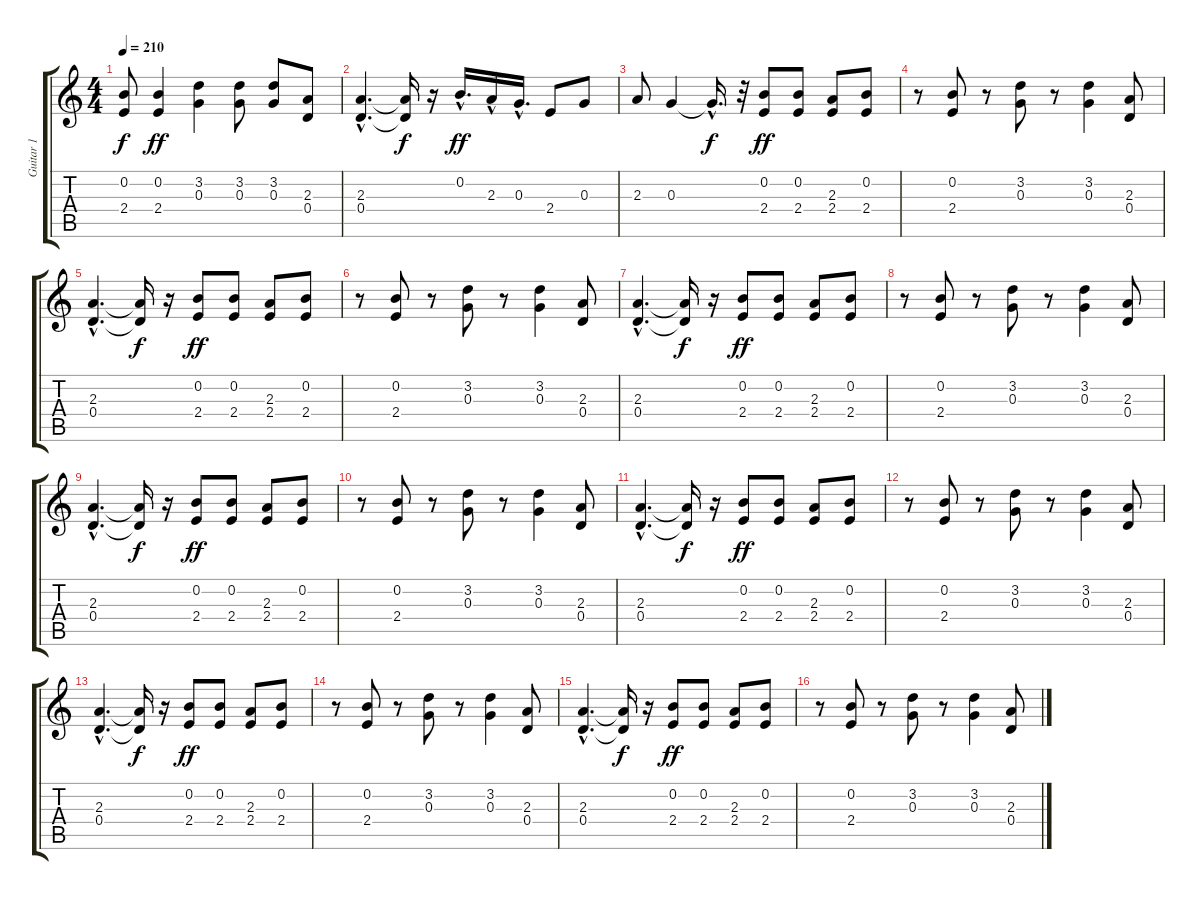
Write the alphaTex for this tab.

\track ("Guitar 1" "Guitar 1") {instrument overdrivenguitar}
\staff {score tabs}
\tuning (E4 B3 G3 D3 A2 E2) {hide}
\ts (4 4)
\tempo 210
\clef g2
\ks c
(0.2{t} 2.4{t}).8{dy f} (0.2 2.4).4{dy ff} (3.2 0.3).4 (3.2 0.3).8 (3.2 0.3).8 (2.3 0.4).8 |
(2.3{hac} 0.4{hac}).4{d} (2.3{t} 0.4{t}).16{dy f} r.16 0.2{hac}.16{d dy ff} 2.3{hac}.16 0.3{hac}.16{d} 2.4.8 0.3.8 |
2.3.8 0.3.4 0.3{hac t}.16{d dy f} r.32 (0.2 2.4).8{dy ff} (0.2 2.4).8 (2.3 2.4).8 (0.2 2.4).8 |
r.8 (0.2 2.4).8 r.8 (3.2 0.3).8 r.8 (3.2 0.3).4 (2.3 0.4).8 |
(2.3{hac} 0.4{hac}).4{d} (2.3{t} 0.4{t}).16{dy f} r.16 (0.2 2.4).8{dy ff} (0.2 2.4).8 (2.3 2.4).8 (0.2 2.4).8 |
r.8 (0.2 2.4).8 r.8 (3.2 0.3).8 r.8 (3.2 0.3).4 (2.3 0.4).8 |
(2.3{hac} 0.4{hac}).4{d} (2.3{t} 0.4{t}).16{dy f} r.16 (0.2 2.4).8{dy ff} (0.2 2.4).8 (2.3 2.4).8 (0.2 2.4).8 |
r.8 (0.2 2.4).8 r.8 (3.2 0.3).8 r.8 (3.2 0.3).4 (2.3 0.4).8 |
(2.3{hac} 0.4{hac}).4{d} (2.3{t} 0.4{t}).16{dy f} r.16 (0.2 2.4).8{dy ff} (0.2 2.4).8 (2.3 2.4).8 (0.2 2.4).8 |
r.8 (0.2 2.4).8 r.8 (3.2 0.3).8 r.8 (3.2 0.3).4 (2.3 0.4).8 |
(2.3{hac} 0.4{hac}).4{d} (2.3{t} 0.4{t}).16{dy f} r.16 (0.2 2.4).8{dy ff} (0.2 2.4).8 (2.3 2.4).8 (0.2 2.4).8 |
r.8 (0.2 2.4).8 r.8 (3.2 0.3).8 r.8 (3.2 0.3).4 (2.3 0.4).8 |
(2.3{hac} 0.4{hac}).4{d} (2.3{t} 0.4{t}).16{dy f} r.16 (0.2 2.4).8{dy ff} (0.2 2.4).8 (2.3 2.4).8 (0.2 2.4).8 |
r.8 (0.2 2.4).8 r.8 (3.2 0.3).8 r.8 (3.2 0.3).4 (2.3 0.4).8 |
(2.3{hac} 0.4{hac}).4{d} (2.3{t} 0.4{t}).16{dy f} r.16 (0.2 2.4).8{dy ff} (0.2 2.4).8 (2.3 2.4).8 (0.2 2.4).8 |
r.8 (0.2 2.4).8 r.8 (3.2 0.3).8 r.8 (3.2 0.3).4 (2.3 0.4).8
